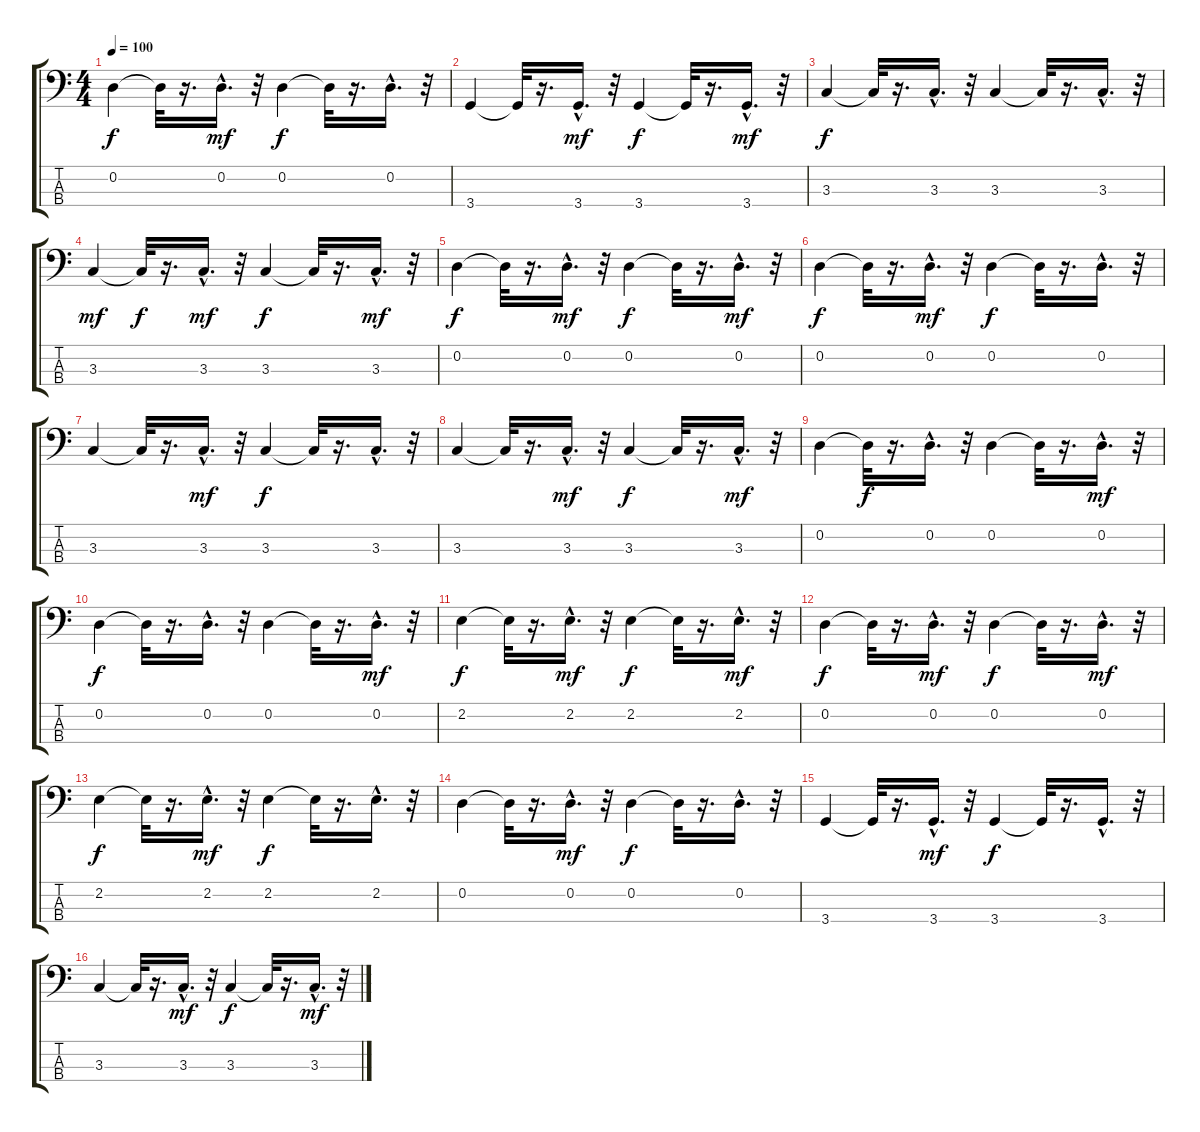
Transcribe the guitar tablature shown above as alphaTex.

\track "" {instrument acousticbass}
\staff {score tabs}
\tuning (G2 D2 A1 E1) {hide}
\ts (4 4)
\tempo 100
\clef f4
\ks c
0.2.4{dy f} 0.2{t}.32 r.16{d} 0.2{hac}.16{d dy mf} r.32 0.2.4{dy f} 0.2{t}.32 r.16{d} 0.2{hac}.16{d} r.32 |
3.4.4 3.4{t}.32 r.16{d} 3.4{hac}.16{d dy mf} r.32 3.4.4{dy f} 3.4{t}.32 r.16{d} 3.4{hac}.16{d dy mf} r.32 |
3.3.4{dy f} 3.3{t}.32 r.16{d} 3.3{hac}.16{d} r.32 3.3.4 3.3{t}.32 r.16{d} 3.3{hac}.16{d} r.32 |
3.3.4{dy mf} 3.3{t}.32{dy f} r.16{d} 3.3{hac}.16{d dy mf} r.32 3.3.4{dy f} 3.3{t}.32 r.16{d} 3.3{hac}.16{d dy mf} r.32 |
0.2.4{dy f} 0.2{t}.32 r.16{d} 0.2{hac}.16{d dy mf} r.32 0.2.4{dy f} 0.2{t}.32 r.16{d} 0.2{hac}.16{d dy mf} r.32 |
0.2.4{dy f} 0.2{t}.32 r.16{d} 0.2{hac}.16{d dy mf} r.32 0.2.4{dy f} 0.2{t}.32 r.16{d} 0.2{hac}.16{d} r.32 |
3.3.4 3.3{t}.32 r.16{d} 3.3{hac}.16{d dy mf} r.32 3.3.4{dy f} 3.3{t}.32 r.16{d} 3.3{hac}.16{d} r.32 |
3.3.4 3.3{t}.32 r.16{d} 3.3{hac}.16{d dy mf} r.32 3.3.4{dy f} 3.3{t}.32 r.16{d} 3.3{hac}.16{d dy mf} r.32 |
0.2.4 0.2{t}.32{dy f} r.16{d} 0.2{hac}.16{d} r.32 0.2.4 0.2{t}.32 r.16{d} 0.2{hac}.16{d dy mf} r.32 |
0.2.4{dy f} 0.2{t}.32 r.16{d} 0.2{hac}.16{d} r.32 0.2.4 0.2{t}.32 r.16{d} 0.2{hac}.16{d dy mf} r.32 |
2.2.4{dy f} 2.2{t}.32 r.16{d} 2.2{hac}.16{d dy mf} r.32 2.2.4{dy f} 2.2{t}.32 r.16{d} 2.2{hac}.16{d dy mf} r.32 |
0.2.4{dy f} 0.2{t}.32 r.16{d} 0.2{hac}.16{d dy mf} r.32 0.2.4{dy f} 0.2{t}.32 r.16{d} 0.2{hac}.16{d dy mf} r.32 |
2.2.4{dy f} 2.2{t}.32 r.16{d} 2.2{hac}.16{d dy mf} r.32 2.2.4{dy f} 2.2{t}.32 r.16{d} 2.2{hac}.16{d} r.32 |
0.2.4 0.2{t}.32 r.16{d} 0.2{hac}.16{d dy mf} r.32 0.2.4{dy f} 0.2{t}.32 r.16{d} 0.2{hac}.16{d} r.32 |
3.4.4 3.4{t}.32 r.16{d} 3.4{hac}.16{d dy mf} r.32 3.4.4{dy f} 3.4{t}.32 r.16{d} 3.4{hac}.16{d} r.32 |
3.3.4 3.3{t}.32 r.16{d} 3.3{hac}.16{d dy mf} r.32 3.3.4{dy f} 3.3{t}.32 r.16{d} 3.3{hac}.16{d dy mf} r.32
